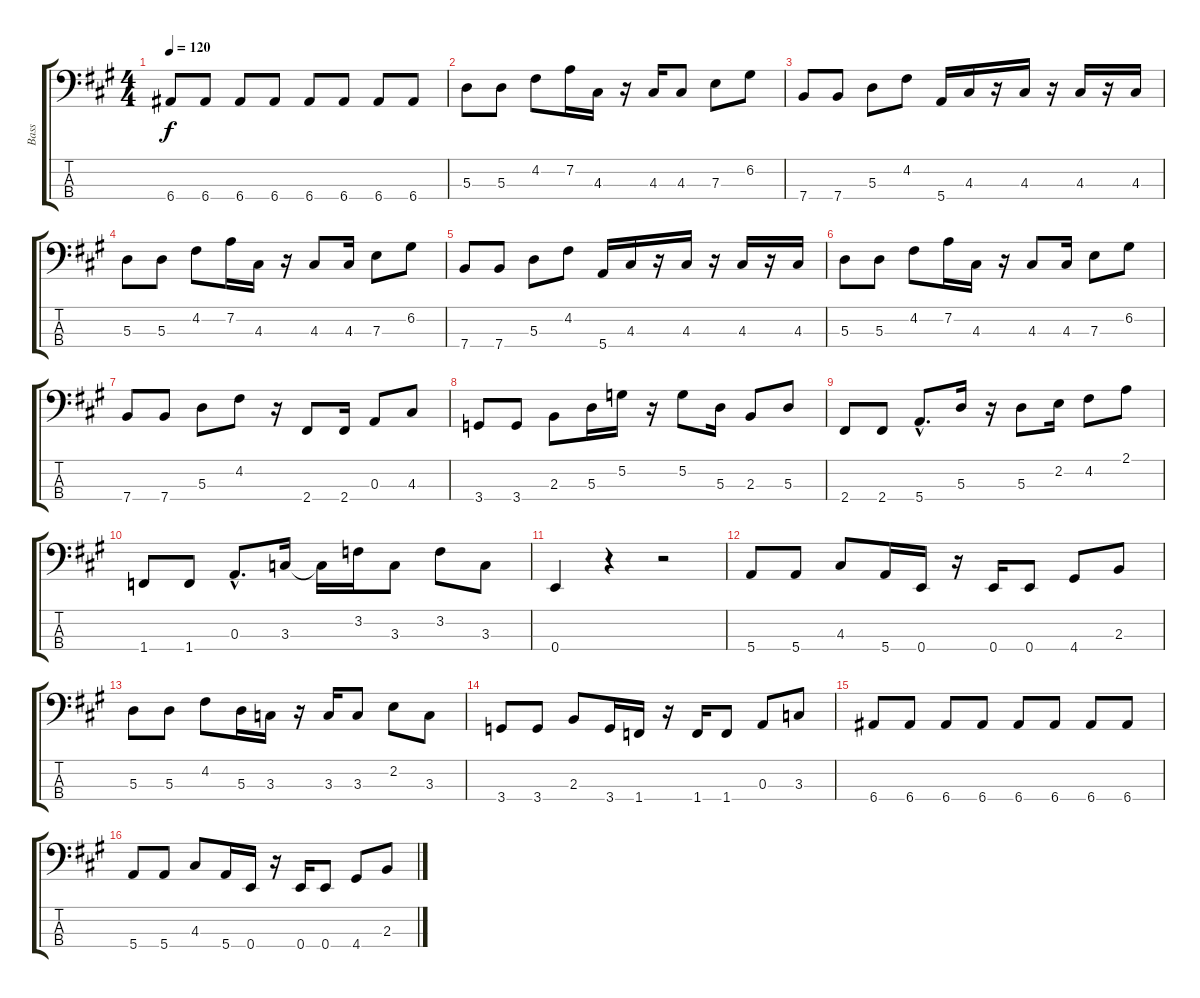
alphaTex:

\track ("Bass" "Bass") {instrument electricbasspick}
\staff {score tabs}
\tuning (G2 D2 A1 E1) {hide}
\ts (4 4)
\tempo 120
\clef f4
\ks a
6.4.8{dy f} 6.4.8 6.4.8 6.4.8 6.4.8 6.4.8 6.4.8 6.4.8 |
5.3.8 5.3.8 4.2.8 7.2.16 4.3.16 r.16 4.3.16 4.3.8 7.3.8 6.2.8 |
7.4.8 7.4.8 5.3.8 4.2.8 5.4.16 4.3.16 r.16 4.3.16 r.16 4.3.16 r.16 4.3.16 |
5.3.8 5.3.8 4.2.8 7.2.16 4.3.16 r.16 4.3.8 4.3.16 7.3.8 6.2.8 |
7.4.8 7.4.8 5.3.8 4.2.8 5.4.16 4.3.16 r.16 4.3.16 r.16 4.3.16 r.16 4.3.16 |
5.3.8 5.3.8 4.2.8 7.2.16 4.3.16 r.16 4.3.8 4.3.16 7.3.8 6.2.8 |
7.4.8 7.4.8 5.3.8 4.2.8 r.16 2.4.8 2.4.16 0.3.8 4.3.8 |
3.4.8 3.4.8 2.3.8 5.3.16 5.2.16 r.16 5.2.8 5.3.16 2.3.8 5.3.8 |
2.4.8 2.4.8 5.4{hac}.8{d} 5.3.16 r.16 5.3.8 2.2.16 4.2.8 2.1.8 |
1.4.8 1.4.8 0.3{hac}.8{d} 3.3.16 3.3{t}.16 3.2.16 3.3.8 3.2.8 3.3.8 |
0.4.4 r.4 r.2 |
5.4.8 5.4.8 4.3.8 5.4.16 0.4.16 r.16 0.4.16 0.4.8 4.4.8 2.3.8 |
5.3.8 5.3.8 4.2.8 5.3.16 3.3.16 r.16 3.3.16 3.3.8 2.2.8 3.3.8 |
3.4.8 3.4.8 2.3.8 3.4.16 1.4.16 r.16 1.4.16 1.4.8 0.3.8 3.3.8 |
6.4.8 6.4.8 6.4.8 6.4.8 6.4.8 6.4.8 6.4.8 6.4.8 |
5.4.8 5.4.8 4.3.8 5.4.16 0.4.16 r.16 0.4.16 0.4.8 4.4.8 2.3.8
